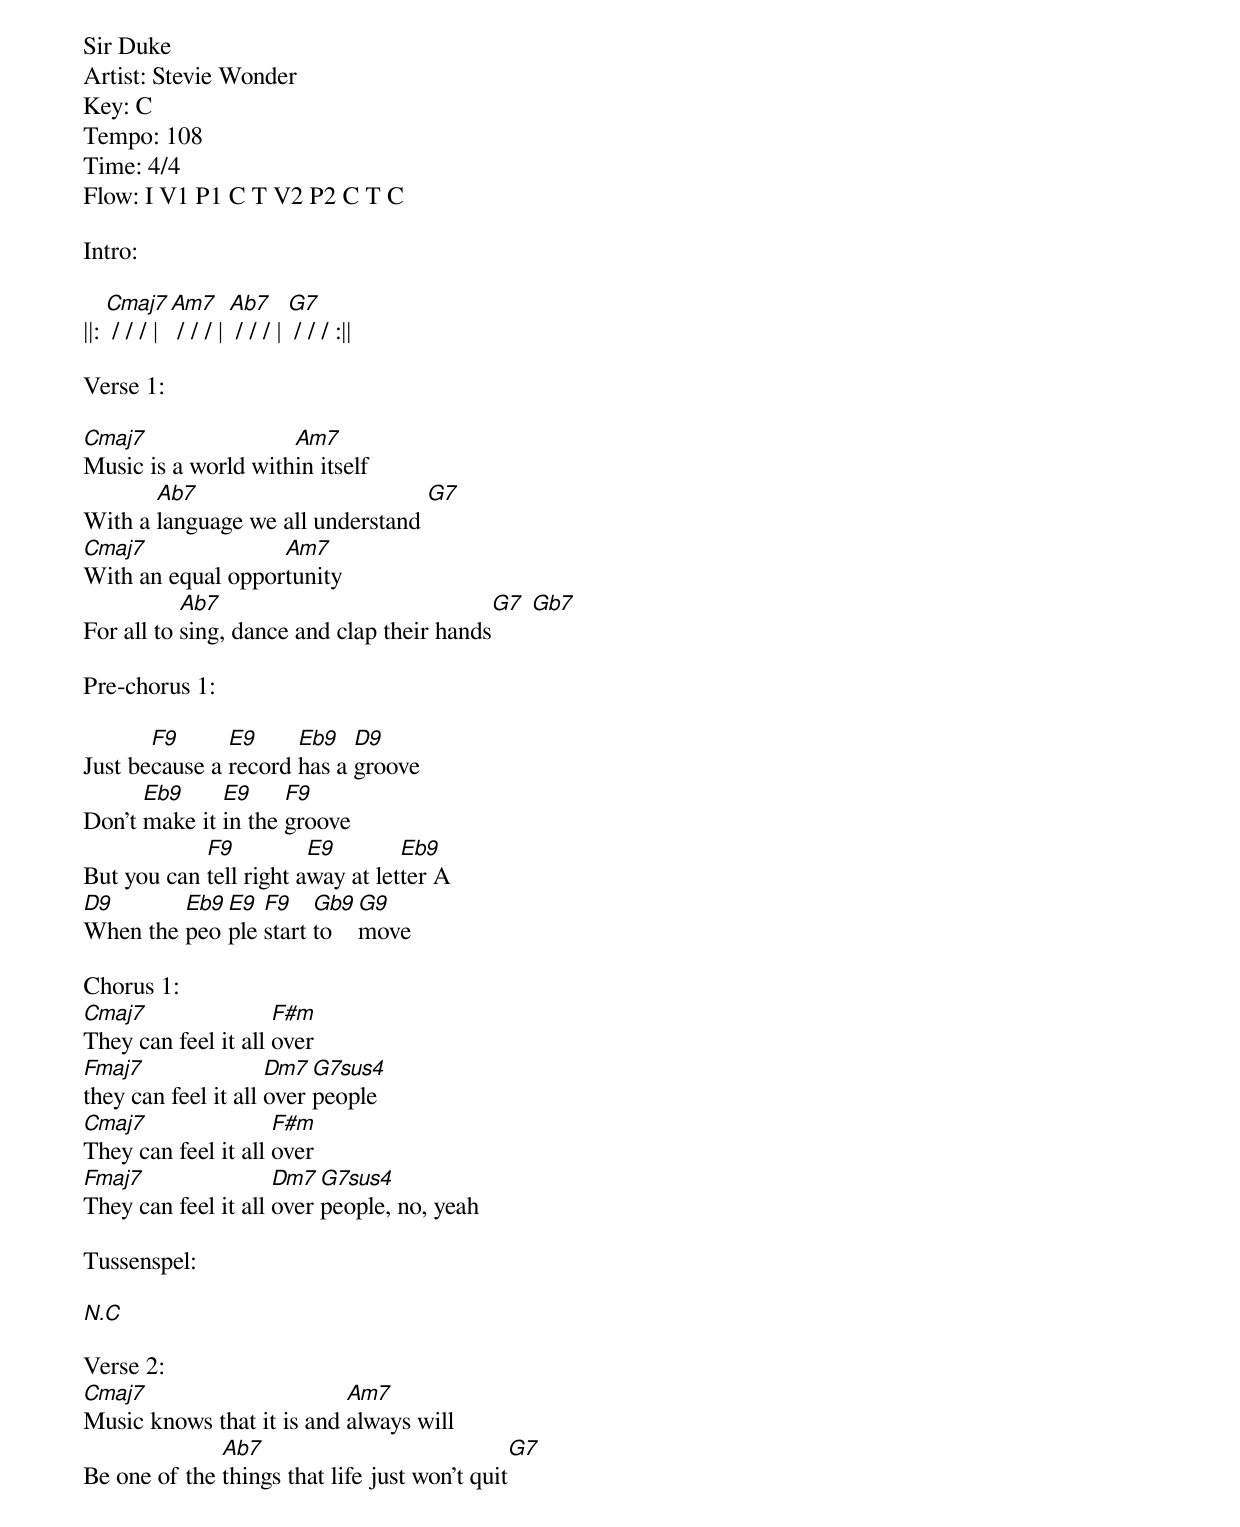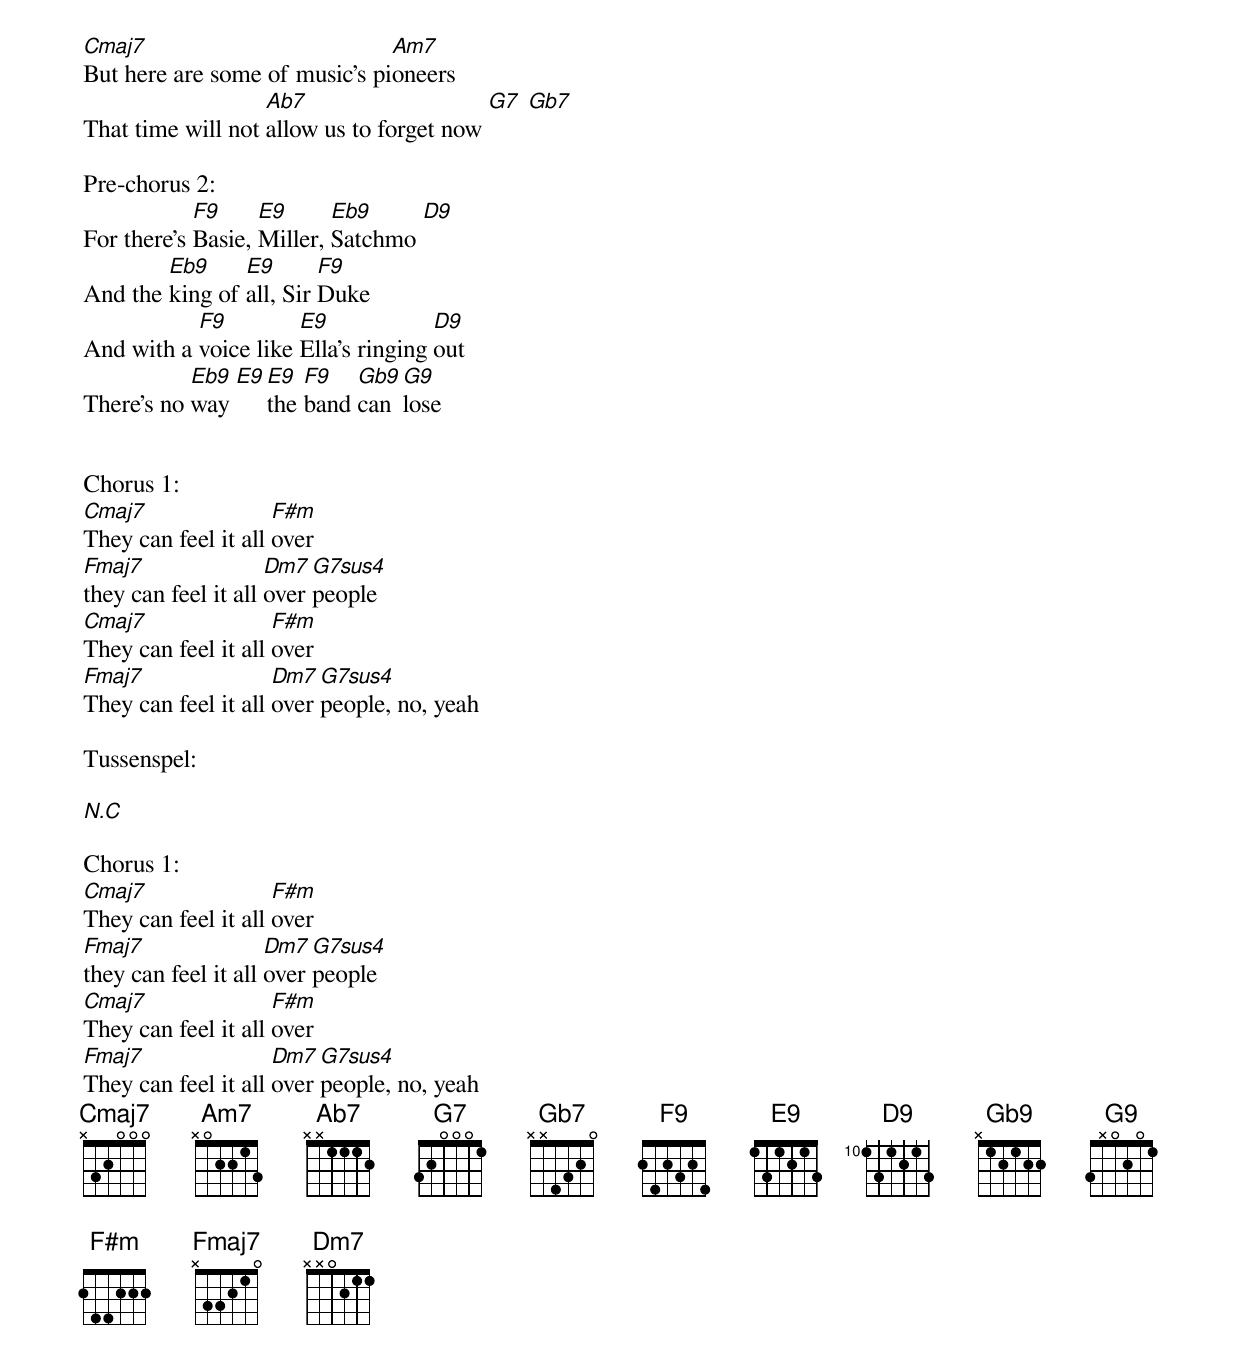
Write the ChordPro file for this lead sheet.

Sir Duke
Artist: Stevie Wonder
Key: C
Tempo: 108
Time: 4/4
Flow: I V1 P1 C T V2 P2 C T C

Intro:

||: [Cmaj7] / / / | [Am7] / / / | [Ab7] / / / | [G7] / / / :||

Verse 1:

[Cmaj7]Music is a world with[Am7]in itself
With a [Ab7]language we all understand [G7]
[Cmaj7]With an equal oppor[Am7]tunity
For all to [Ab7]sing, dance and clap their hands[G7] [Gb7]

Pre-chorus 1:

Just be[F9]cause a [E9]record [Eb9]has a [D9]groove
Don't [Eb9]make it [E9]in the [F9]groove
But you can [F9]tell right a[E9]way at let[Eb9]ter A
[D9]When the [Eb9]peo[E9]ple [F9]start [Gb9]to [G9]move

Chorus 1:
[Cmaj7]They can feel it all [F#m]over
[Fmaj7]they can feel it all [Dm7]over [G7sus4]people
[Cmaj7]They can feel it all [F#m]over
[Fmaj7]They can feel it all [Dm7]over [G7sus4]people, no, yeah

Tussenspel:

[N.C]

Verse 2:
[Cmaj7]Music knows that it is and [Am7]always will
Be one of the [Ab7]things that life just won't quit[G7]
[Cmaj7]But here are some of music's pi[Am7]oneers
That time will not [Ab7]allow us to forget now [G7] [Gb7]

Pre-chorus 2:
For there's [F9]Basie, [E9]Miller, [Eb9]Satchmo [D9]
And the [Eb9]king of [E9]all, Sir [F9]Duke
And with a [F9]voice like [E9]Ella's ringing [D9]out
There's no [Eb9]way [E9][E9]the [F9]band [Gb9]can [G9]lose


Chorus 1:
[Cmaj7]They can feel it all [F#m]over
[Fmaj7]they can feel it all [Dm7]over [G7sus4]people
[Cmaj7]They can feel it all [F#m]over
[Fmaj7]They can feel it all [Dm7]over [G7sus4]people, no, yeah

Tussenspel:

[N.C]

Chorus 1:
[Cmaj7]They can feel it all [F#m]over
[Fmaj7]they can feel it all [Dm7]over [G7sus4]people
[Cmaj7]They can feel it all [F#m]over
[Fmaj7]They can feel it all [Dm7]over [G7sus4]people, no, yeah
